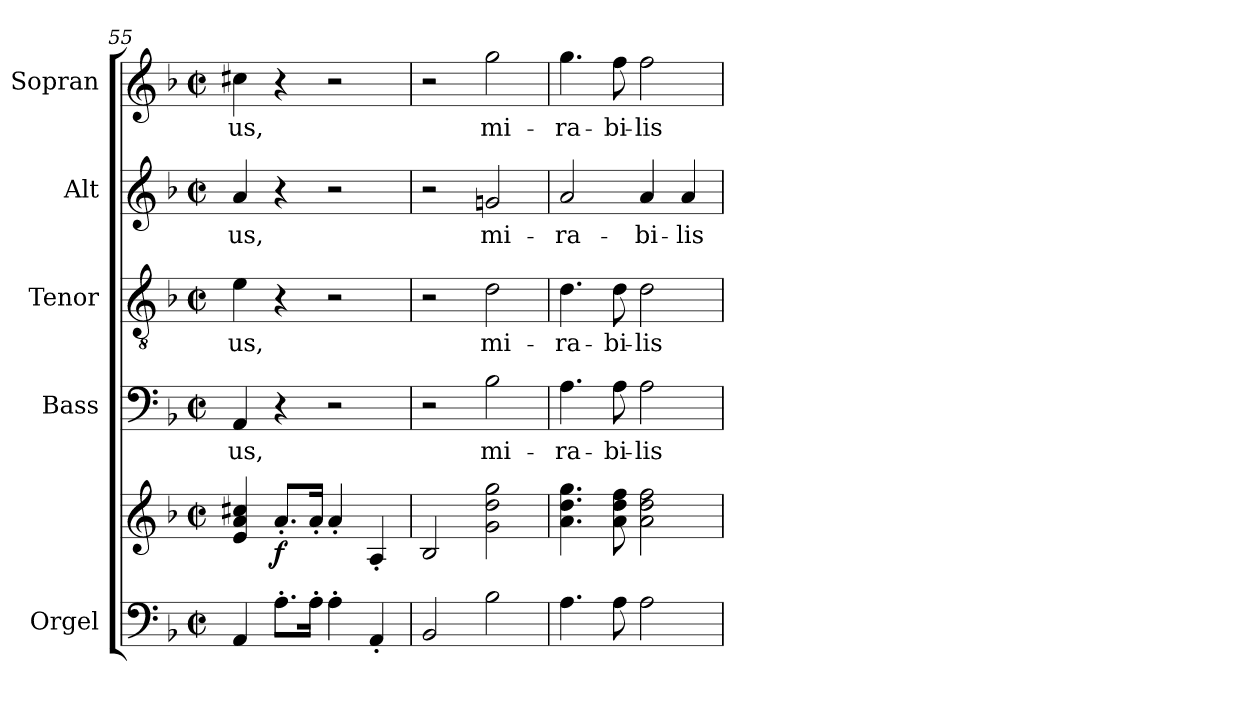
**kern	**kern	**dynam	**kern	**text	**kern	**text	**kern	**text	**kern	**text
*part5	*part5	*part5	*part4	*part4	*part3	*part3	*part2	*part2	*part1	*part1
*staff6	*staff5	*staff5/6	*staff4	*staff4	*staff3	*staff3	*staff2	*staff2	*staff1	*staff1
*I"Orgel	*	*	*I"Bass	*	*I"Tenor	*	*I"Alt	*	*I"Sopran	*
*I'Org.	*	*	*I'B.	*	*I'T.	*	*I'A.	*	*I'S.	*
*clefF4	*clefG2	*	*clefF4	*	*clefGv2	*	*clefG2	*	*clefG2	*
*k[b-]	*k[b-]	*	*k[b-]	*	*k[b-]	*	*k[b-]	*	*k[b-]	*
*F:	*F:	*	*F:	*	*F:	*	*F:	*	*F:	*
*M2/2	*M2/2	*	*M2/2	*	*M2/2	*	*M2/2	*	*M2/2	*
*met(c|)	*met(c|)	*	*met(c|)	*	*met(c|)	*	*met(c|)	*	*met(c|)	*
=55	=55	=55	=55	=55	=55	=55	=55	=55	=55	=55
!	!	!	!	!LO:LY:b	!	!LO:LY:b	!	!LO:LY:b	!	!LO:LY:b
4AA/	4e/ 4a/ 4cc#X/	.	4AA/	-us,	4e\	-us,	4a/	-us,	4cc#X\	-us,
!	!	!LO:DY:b	!	!	!	!	!	!	!	!
8.A'>\L	8.a'</L	f	4r	.	4r	.	4r	.	4r	.
16A'>\Jk	16a'</Jk	.	.	.	.	.	.	.	.	.
4A'>\	4a'</	.	2r	.	2r	.	2r	.	2r	.
4AA'</	4A'</	.	.	.	.	.	.	.	.	.
!!LO:PB:g=z
=56	=56	=56	=56	=56	=56	=56	=56	=56	=56	=56
2BB-/	2B-/	.	2r	.	2r	.	2r	.	2r	.
!	!	!	!	!LO:LY:b	!	!LO:LY:b	!	!LO:LY:b	!	!LO:LY:b
2B-\	2g\ 2dd\ 2gg\	.	2B-\	mi-	2d\	mi-	2gn/	mi-	2gg\	mi-
=57	=57	=57	=57	=57	=57	=57	=57	=57	=57	=57
!	!	!	!	!LO:LY:b	!	!LO:LY:b	!	!LO:LY:b	!	!LO:LY:b
4.A\	4.a\ 4.dd\ 4.gg\	.	4.A\	-ra-	4.d\	-ra-	2a/	-ra-	4.gg\	-ra-
!	!	!	!	!LO:LY:b	!	!LO:LY:b	!	!	!	!LO:LY:b
8A\	8a\ 8dd\ 8ff\	.	8A\	-bi-	8d\	-bi-	.	.	8ff\	-bi-
!	!	!	!	!LO:LY:b	!	!LO:LY:b	!	!LO:LY:b	!	!LO:LY:b
2A\	2a\ 2dd\ 2ff\	.	2A\	-lis	2d\	-lis	4a/	-bi-	2ff\	-lis
!	!	!	!	!	!	!	!	!LO:LY:b	!	!
.	.	.	.	.	.	.	4a/	-lis	.	.
=	=	=	=	=	=	=	=	=	=	=
*-	*-	*-	*-	*-	*-	*-	*-	*-	*-	*-
